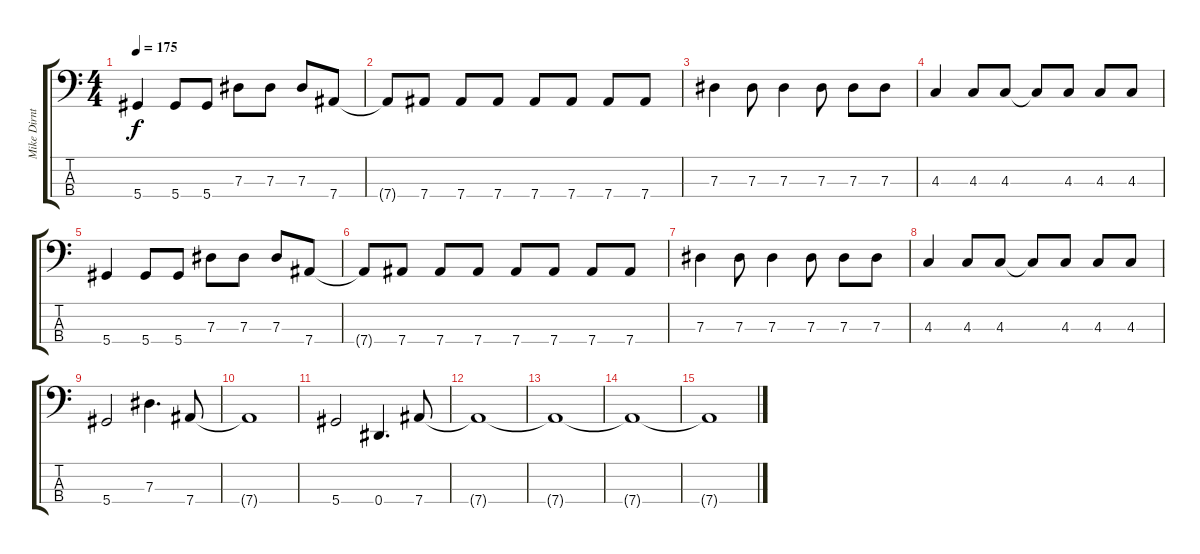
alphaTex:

\track ("Mike Dirnt - Bass" "Mike Dirnt") {instrument electricbasspick}
\staff {score tabs}
\tuning (Gb2 Db2 Ab1 Eb1) {hide}
\ts (4 4)
\tempo 175
\clef f4
\ks c
5.4.4{dy f} 5.4.8 5.4.8 7.3.8 7.3.8 7.3.8 7.4.8 |
7.4{t}.8 7.4.8 7.4.8 7.4.8 7.4.8 7.4.8 7.4.8 7.4.8 |
7.3.4 7.3.8 7.3.4 7.3.8 7.3.8 7.3.8 |
4.3.4 4.3.8 4.3.8 4.3{t}.8 4.3.8 4.3.8 4.3.8 |
5.4.4 5.4.8 5.4.8 7.3.8 7.3.8 7.3.8 7.4.8 |
7.4{t}.8 7.4.8 7.4.8 7.4.8 7.4.8 7.4.8 7.4.8 7.4.8 |
7.3.4 7.3.8 7.3.4 7.3.8 7.3.8 7.3.8 |
4.3.4 4.3.8 4.3.8 4.3{t}.8 4.3.8 4.3.8 4.3.8 |
5.4.2 7.3.4{d} 7.4.8 |
7.4{t}.1 |
5.4.2 0.4.4{d} 7.4.8 |
7.4{t}.1 |
7.4{t}.1 |
7.4{t}.1 |
7.4{t}.1
